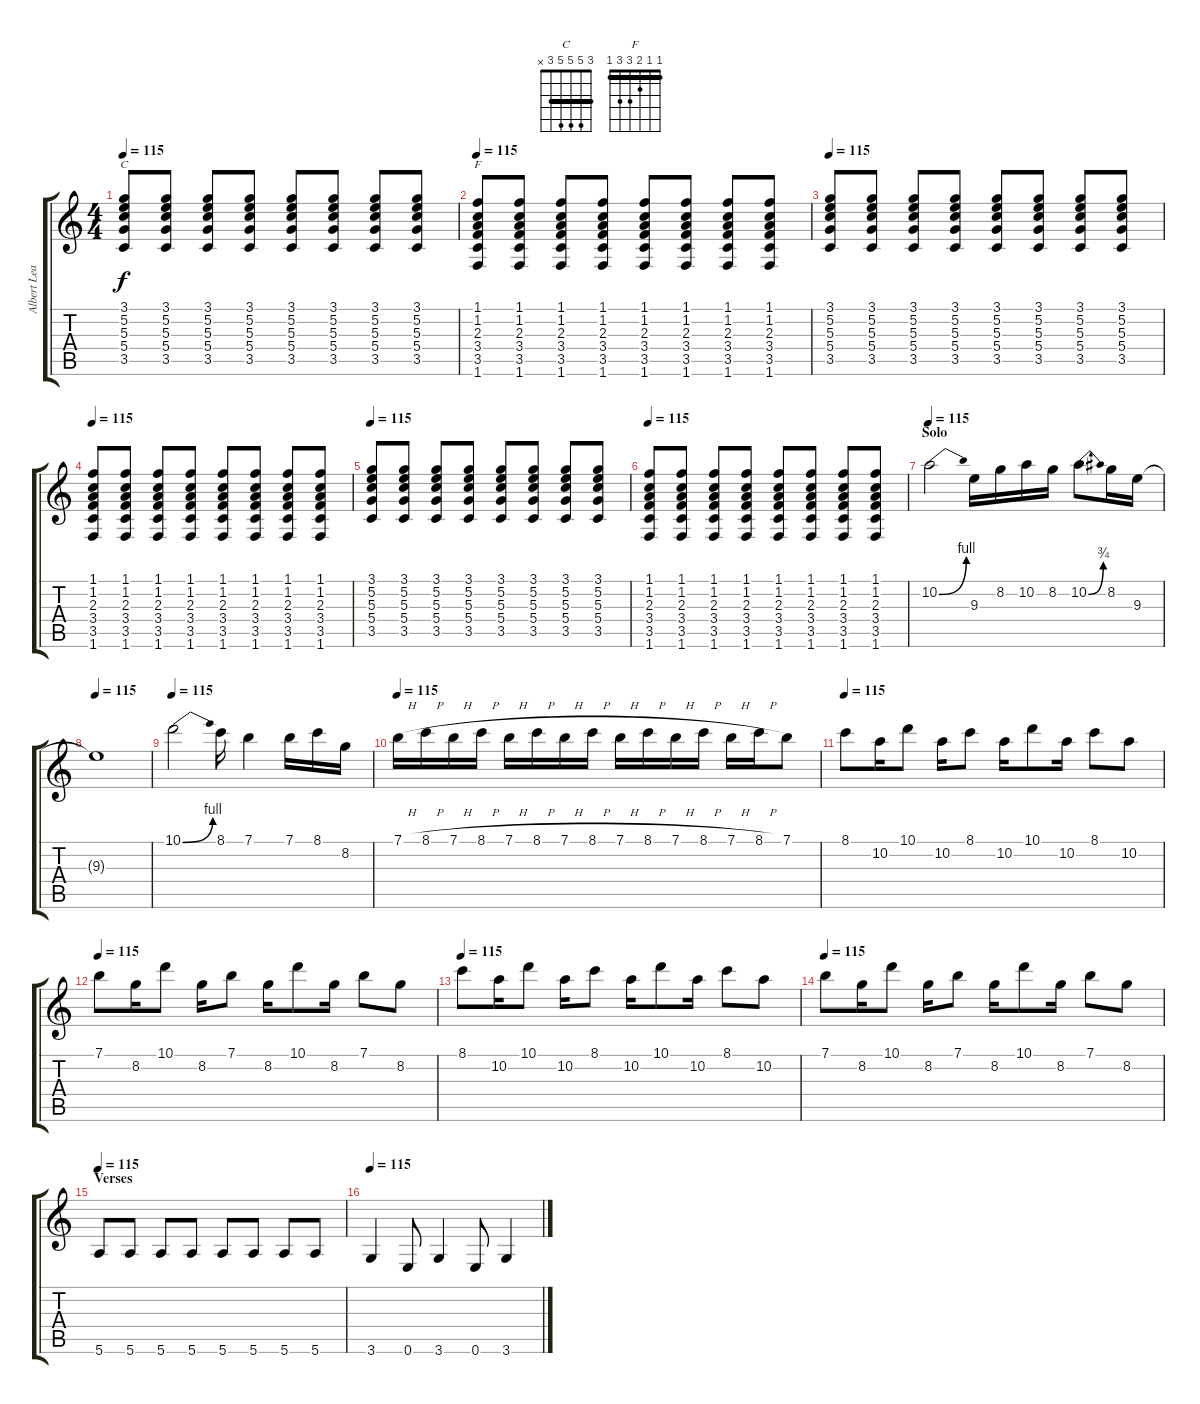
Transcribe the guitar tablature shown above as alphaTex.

\track ("Albert Lead Guitars" "Albert Lea") {instrument distortionguitar}
\staff {score tabs}
\tuning (E4 B3 G3 D3 A2 E2) {hide}
\chord ("C" 3 5 5 5 3 x) {barre 3}
\chord ("F" 1 1 2 3 3 1) {barre 1}
\ts (4 4)
\tempo 115
\clef g2
\ks c
(3.1 5.2 5.3 5.4 3.5).8{ch "C" dy f} (3.1 5.2 5.3 5.4 3.5).8 (3.1 5.2 5.3 5.4 3.5).8 (3.1 5.2 5.3 5.4 3.5).8 (3.1 5.2 5.3 5.4 3.5).8 (3.1 5.2 5.3 5.4 3.5).8 (3.1 5.2 5.3 5.4 3.5).8 (3.1 5.2 5.3 5.4 3.5).8 |
\tempo 115
(1.1 1.2 2.3 3.4 3.5 1.6).8{ch "F"} (1.1 1.2 2.3 3.4 3.5 1.6).8 (1.1 1.2 2.3 3.4 3.5 1.6).8 (1.1 1.2 2.3 3.4 3.5 1.6).8 (1.1 1.2 2.3 3.4 3.5 1.6).8 (1.1 1.2 2.3 3.4 3.5 1.6).8 (1.1 1.2 2.3 3.4 3.5 1.6).8 (1.1 1.2 2.3 3.4 3.5 1.6).8 |
\tempo 115
(3.1 5.2 5.3 5.4 3.5).8 (3.1 5.2 5.3 5.4 3.5).8 (3.1 5.2 5.3 5.4 3.5).8 (3.1 5.2 5.3 5.4 3.5).8 (3.1 5.2 5.3 5.4 3.5).8 (3.1 5.2 5.3 5.4 3.5).8 (3.1 5.2 5.3 5.4 3.5).8 (3.1 5.2 5.3 5.4 3.5).8 |
\tempo 115
(1.1 1.2 2.3 3.4 3.5 1.6).8 (1.1 1.2 2.3 3.4 3.5 1.6).8 (1.1 1.2 2.3 3.4 3.5 1.6).8 (1.1 1.2 2.3 3.4 3.5 1.6).8 (1.1 1.2 2.3 3.4 3.5 1.6).8 (1.1 1.2 2.3 3.4 3.5 1.6).8 (1.1 1.2 2.3 3.4 3.5 1.6).8 (1.1 1.2 2.3 3.4 3.5 1.6).8 |
\tempo 115
(3.1 5.2 5.3 5.4 3.5).8 (3.1 5.2 5.3 5.4 3.5).8 (3.1 5.2 5.3 5.4 3.5).8 (3.1 5.2 5.3 5.4 3.5).8 (3.1 5.2 5.3 5.4 3.5).8 (3.1 5.2 5.3 5.4 3.5).8 (3.1 5.2 5.3 5.4 3.5).8 (3.1 5.2 5.3 5.4 3.5).8 |
\tempo 115
(1.1 1.2 2.3 3.4 3.5 1.6).8 (1.1 1.2 2.3 3.4 3.5 1.6).8 (1.1 1.2 2.3 3.4 3.5 1.6).8 (1.1 1.2 2.3 3.4 3.5 1.6).8 (1.1 1.2 2.3 3.4 3.5 1.6).8 (1.1 1.2 2.3 3.4 3.5 1.6).8 (1.1 1.2 2.3 3.4 3.5 1.6).8 (1.1 1.2 2.3 3.4 3.5 1.6).8 |
\section ("" "Solo")
\tempo 115
10.2{be (bend 0 0 60 4)}.2 9.3.16 8.2.16 10.2.16 8.2.16 10.2{be (bend 0 0 60 3)}.8 8.2.16 9.3.16 |
\tempo 115
9.3{t}.1 |
\tempo 115
10.1{be (bend 0 0 60 4)}.2 8.1.16 7.1.4 7.1.16 8.1.16 8.2.16 |
\tempo 115
7.1{h}.16 8.1{h}.16 7.1{h}.16 8.1{h}.16 7.1{h}.16 8.1{h}.16 7.1{h}.16 8.1{h}.16 7.1{h}.16 8.1{h}.16 7.1{h}.16 8.1{h}.16 7.1{h}.16 8.1{h}.16 7.1.8 |
\tempo 115
8.1.8 10.2.16 10.1.8 10.2.16 8.1.8 10.2.16 10.1.8 10.2.16 8.1.8 10.2.8 |
\tempo 115
7.1.8 8.2.16 10.1.8 8.2.16 7.1.8 8.2.16 10.1.8 8.2.16 7.1.8 8.2.8 |
\tempo 115
8.1.8 10.2.16 10.1.8 10.2.16 8.1.8 10.2.16 10.1.8 10.2.16 8.1.8 10.2.8 |
\tempo 115
7.1.8 8.2.16 10.1.8 8.2.16 7.1.8 8.2.16 10.1.8 8.2.16 7.1.8 8.2.8 |
\section ("" "Verses")
\tempo 115
5.6.8 5.6.8 5.6.8 5.6.8 5.6.8 5.6.8 5.6.8 5.6.8 |
\tempo 115
3.6.4 0.6.8 3.6.4 0.6.8 3.6.4
